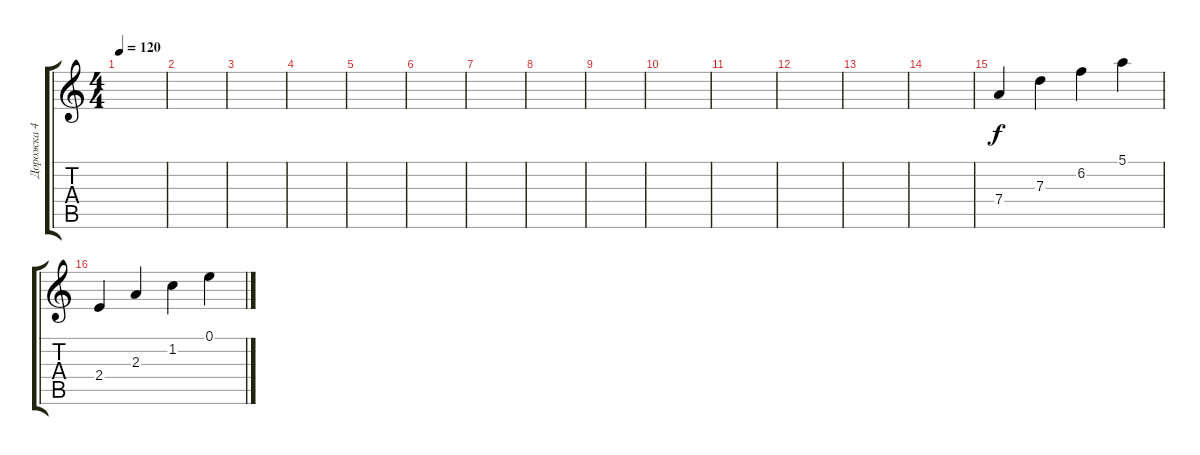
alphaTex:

\track ("Дорожка 4" "Дорожка 4") {instrument acousticguitarsteel}
\staff {score tabs}
\tuning (E4 B3 G3 D3 A2 E2) {hide}
\ts (4 4)
\tempo 120
\clef g2
\ks c
|
|
|
|
|
|
|
|
|
|
|
|
|
|
7.4.4 7.3.4 6.2.4 5.1.4 |
2.4.4 2.3.4 1.2.4 0.1.4
